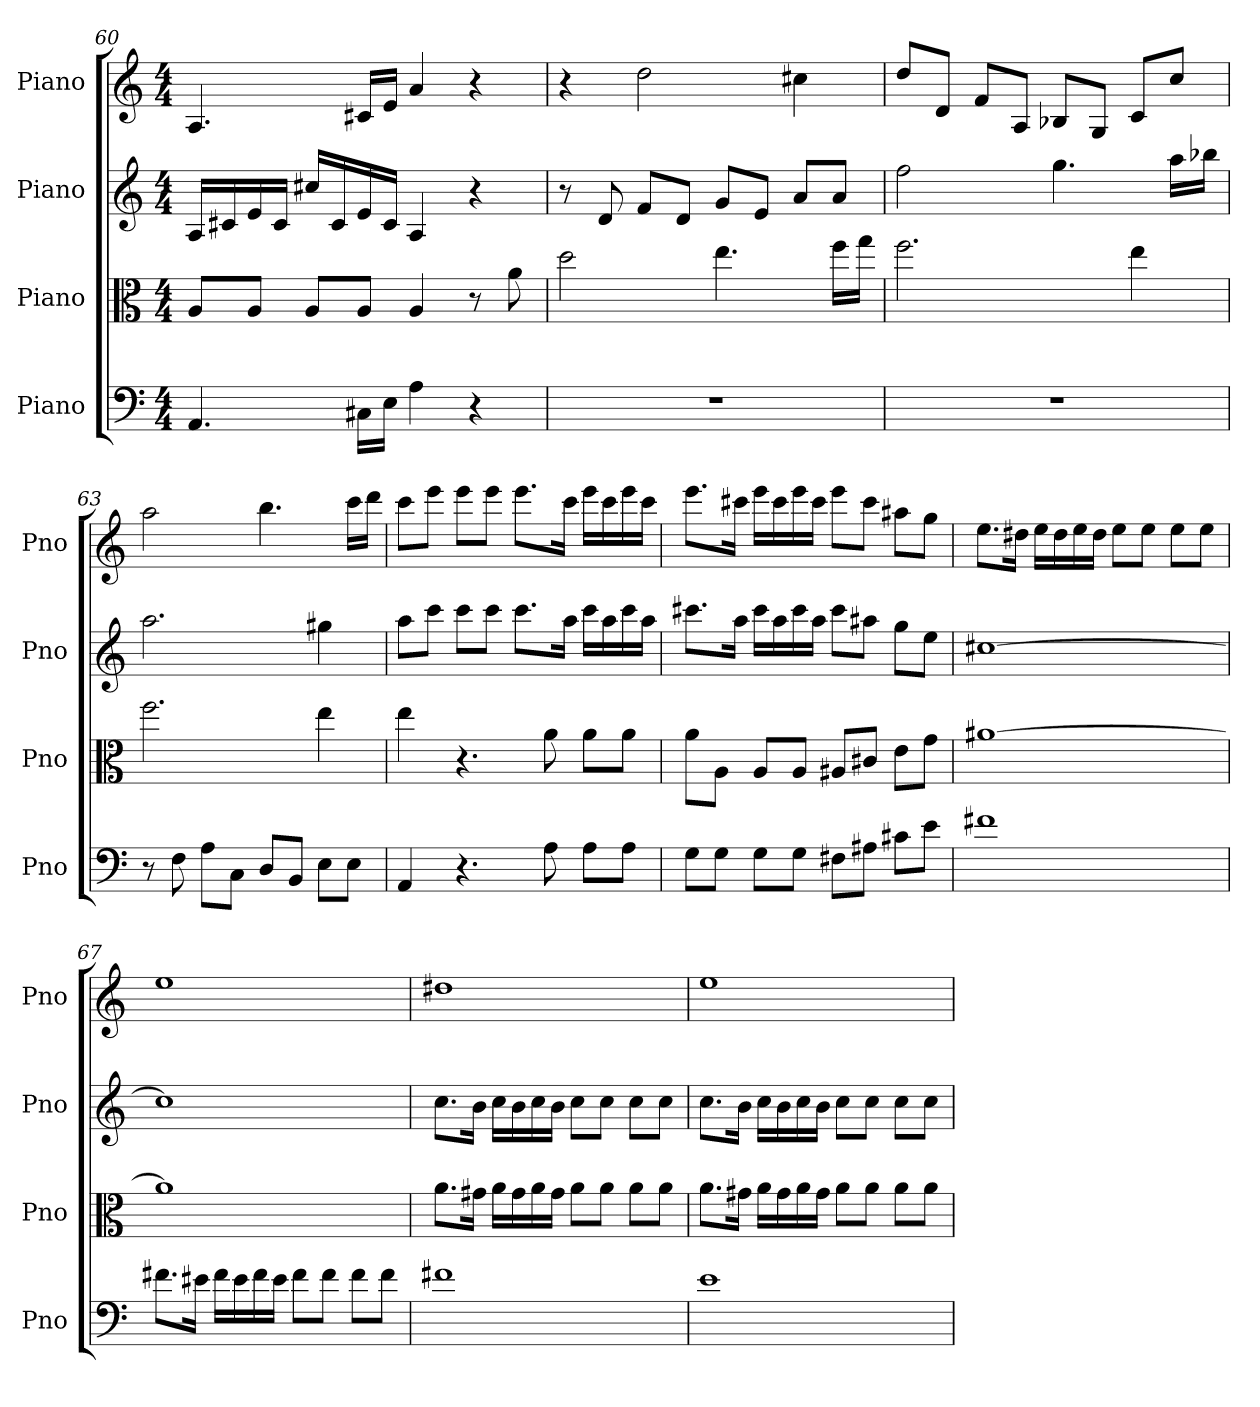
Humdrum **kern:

**kern	**kern	**kern	**kern
*part4	*part3	*part2	*part1
*staff4	*staff3	*staff2	*staff1
*I"Piano	*I"Piano	*I"Piano	*I"Piano
*I'Pno	*I'Pno	*I'Pno	*I'Pno
*clefF4	*clefC3	*clefG2	*clefG2
*k[]	*k[]	*k[]	*k[]
*M4/4	*M4/4	*M4/4	*M4/4
=60	=60	=60	=60
4.AA/	8A/L	16A/LL	4.A/
.	.	16c#X/	.
.	8A/J	16e/	.
.	.	16c#/JJ	.
.	8A/L	16cc#X/LL	.
.	.	16c#/	.
16C#X\LL	8A/J	16e/	16c#X/LL
16E\JJ	.	16c#/JJ	16e/JJ
4A\	4A/	4A/	4a/
4r	8r	4r	4r
.	8a\	.	.
=61	=61	=61	=61
1r	2dd\	8r	4r
.	.	8d/	.
.	.	8f/L	2dd\
.	.	8d/J	.
.	4.ee\	8g/L	.
.	.	8e/J	.
.	.	8a/L	4cc#X\
.	16ff\LL	8a/J	.
.	16gg\JJ	.	.
!!LO:LB:g=z
=62	=62	=62	=62
1r	2.ff\	2ff\	8dd/L
.	.	.	8d/J
.	.	.	8f/L
.	.	.	8A/J
.	.	4.gg\	8B-X/L
.	.	.	8G/J
.	4ee\	.	8c/L
.	.	16aa\LL	8cc/J
.	.	16bb-X\JJ	.
=63	=63	=63	=63
8r	2.ff\	2.aa\	2aa\
8F\	.	.	.
8A\L	.	.	.
8C\J	.	.	.
8D/L	.	.	4.bb\
8BB/J	.	.	.
8E\L	4ee\	4gg#X\	.
8E\J	.	.	16ccc\LL
.	.	.	16ddd\JJ
=64	=64	=64	=64
4AA/	4ee\	8aa\L	8ccc\L
.	.	8ccc\J	8eee\J
4.r	4.r	8ccc\L	8eee\L
.	.	8ccc\J	8eee\J
.	.	8.ccc\L	8.eee\L
8A\	8a\	.	.
.	.	16aa\Jk	16ccc\Jk
8A\L	8a\L	16ccc\LL	16eee\LL
.	.	16aa\	16ccc\
8A\J	8a\J	16ccc\	16eee\
.	.	16aa\JJ	16ccc\JJ
!!LO:PB:g=z
=65	=65	=65	=65
8G\L	8a\L	8.ccc#X\L	8.eee\L
8G\J	8A\J	.	.
.	.	16aa\Jk	16ccc#X\Jk
8G\L	8A/L	16ccc#\LL	16eee\LL
.	.	16aa\	16ccc#\
8G\J	8A/J	16ccc#\	16eee\
.	.	16aa\JJ	16ccc#\JJ
8F#X\L	8A#X/L	8ccc#\L	8eee\L
8A#X\J	8c#X/J	8aa#X\J	8ccc#\J
8c#X\L	8e\L	8gg\L	8aa#X\L
8e\J	8g\J	8ee\J	8gg\J
=66	=66	=66	=66
1f#X	[1a#X	[1cc#X	8.ee\L
.	.	.	16dd#X\Jk
.	.	.	16ee\LL
.	.	.	16dd#\
.	.	.	16ee\
.	.	.	16dd#\JJ
.	.	.	8ee\L
.	.	.	8ee\J
.	.	.	8ee\L
.	.	.	8ee\J
=67	=67	=67	=67
8.f#X\L	1a#]	1cc#]	1ee
16e#X\Jk	.	.	.
16f#\LL	.	.	.
16e#\	.	.	.
16f#\	.	.	.
16e#\JJ	.	.	.
8f#\L	.	.	.
8f#\J	.	.	.
8f#\L	.	.	.
8f#\J	.	.	.
!!LO:LB:g=z
=68	=68	=68	=68
1f#X	8.a\L	8.cc\L	1dd#X
.	16g#X\Jk	16b\Jk	.
.	16a\LL	16cc\LL	.
.	16g#\	16b\	.
.	16a\	16cc\	.
.	16g#\JJ	16b\JJ	.
.	8a\L	8cc\L	.
.	8a\J	8cc\J	.
.	8a\L	8cc\L	.
.	8a\J	8cc\J	.
=69	=69	=69	=69
1e	8.a\L	8.cc\L	1ee
.	16g#X\Jk	16b\Jk	.
.	16a\LL	16cc\LL	.
.	16g#\	16b\	.
.	16a\	16cc\	.
.	16g#\JJ	16b\JJ	.
.	8a\L	8cc\L	.
.	8a\J	8cc\J	.
.	8a\L	8cc\L	.
.	8a\J	8cc\J	.
=	=	=	=
*-	*-	*-	*-
